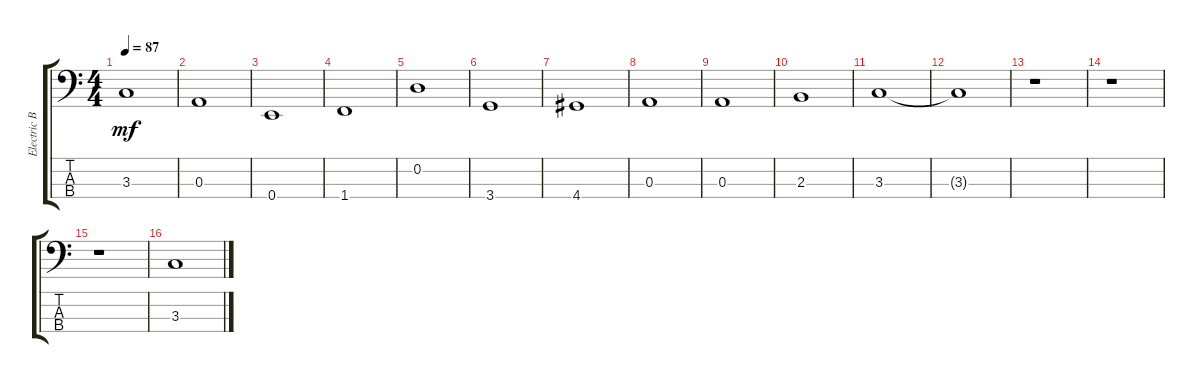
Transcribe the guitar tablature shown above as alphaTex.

\track ("Electric Bass" "Electric B") {instrument electricbassfinger}
\staff {score tabs}
\tuning (G2 D2 A1 E1) {hide}
\ts (4 4)
\tempo 87
\clef f4
\ks c
3.3.1{dy mf} |
0.3.1 |
0.4.1 |
1.4.1 |
0.2.1 |
3.4.1 |
4.4.1 |
0.3.1 |
0.3.1 |
2.3.1 |
3.3.1 |
3.3{t}.1 |
r.1 |
r.1 |
r.1 |
3.3.1
